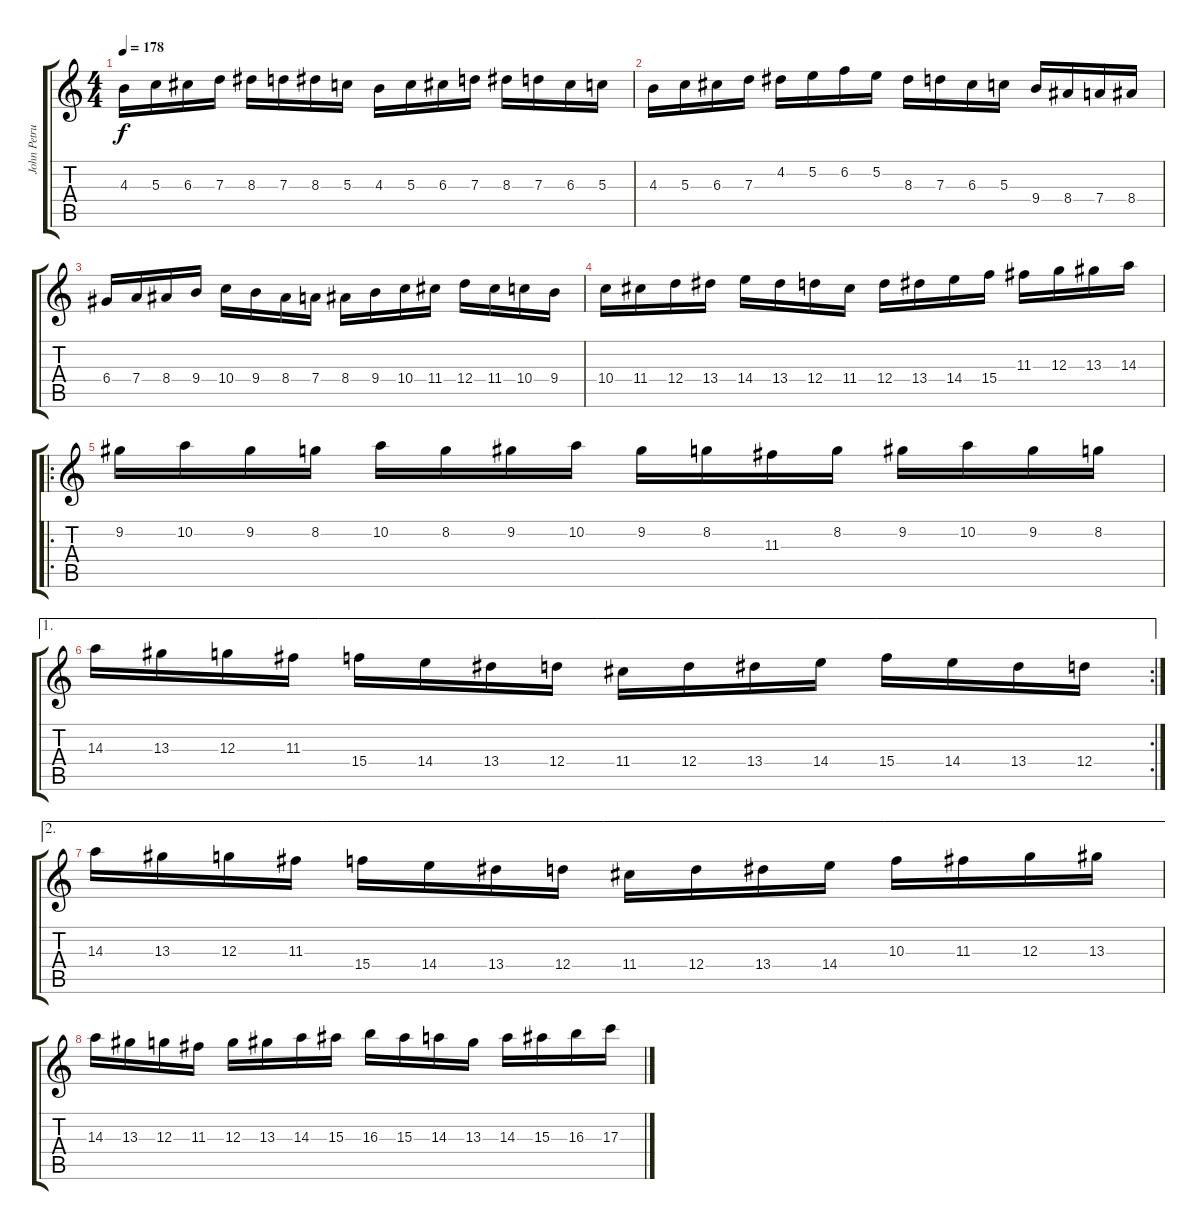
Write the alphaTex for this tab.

\track ("John Petrucci" "John Petru") {instrument distortionguitar}
\staff {score tabs}
\tuning (E4 B3 G3 D3 A2 E2) {hide}
\ts (4 4)
\tempo 178
\clef g2
\ks c
4.3.16{dy f} 5.3.16 6.3.16 7.3.16 8.3.16 7.3.16 8.3.16 5.3.16 4.3.16 5.3.16 6.3.16 7.3.16 8.3.16 7.3.16 6.3.16 5.3.16 |
4.3.16 5.3.16 6.3.16 7.3.16 4.2.16 5.2.16 6.2.16 5.2.16 8.3.16 7.3.16 6.3.16 5.3.16 9.4.16 8.4.16 7.4.16 8.4.16 |
6.4.16 7.4.16 8.4.16 9.4.16 10.4.16 9.4.16 8.4.16 7.4.16 8.4.16 9.4.16 10.4.16 11.4.16 12.4.16 11.4.16 10.4.16 9.4.16 |
10.4.16 11.4.16 12.4.16 13.4.16 14.4.16 13.4.16 12.4.16 11.4.16 12.4.16 13.4.16 14.4.16 15.4.16 11.3.16 12.3.16 13.3.16 14.3.16 |
\ro
9.2.16 10.2.16 9.2.16 8.2.16 10.2.16 8.2.16 9.2.16 10.2.16 9.2.16 8.2.16 11.3.16 8.2.16 9.2.16 10.2.16 9.2.16 8.2.16 |
\ae 1
\rc 2
14.3.16 13.3.16 12.3.16 11.3.16 15.4.16 14.4.16 13.4.16 12.4.16 11.4.16 12.4.16 13.4.16 14.4.16 15.4.16 14.4.16 13.4.16 12.4.16 |
\ae 2
14.3.16 13.3.16 12.3.16 11.3.16 15.4.16 14.4.16 13.4.16 12.4.16 11.4.16 12.4.16 13.4.16 14.4.16 10.3.16 11.3.16 12.3.16 13.3.16 |
14.3.16 13.3.16 12.3.16 11.3.16 12.3.16 13.3.16 14.3.16 15.3.16 16.3.16 15.3.16 14.3.16 13.3.16 14.3.16 15.3.16 16.3.16 17.3.16
